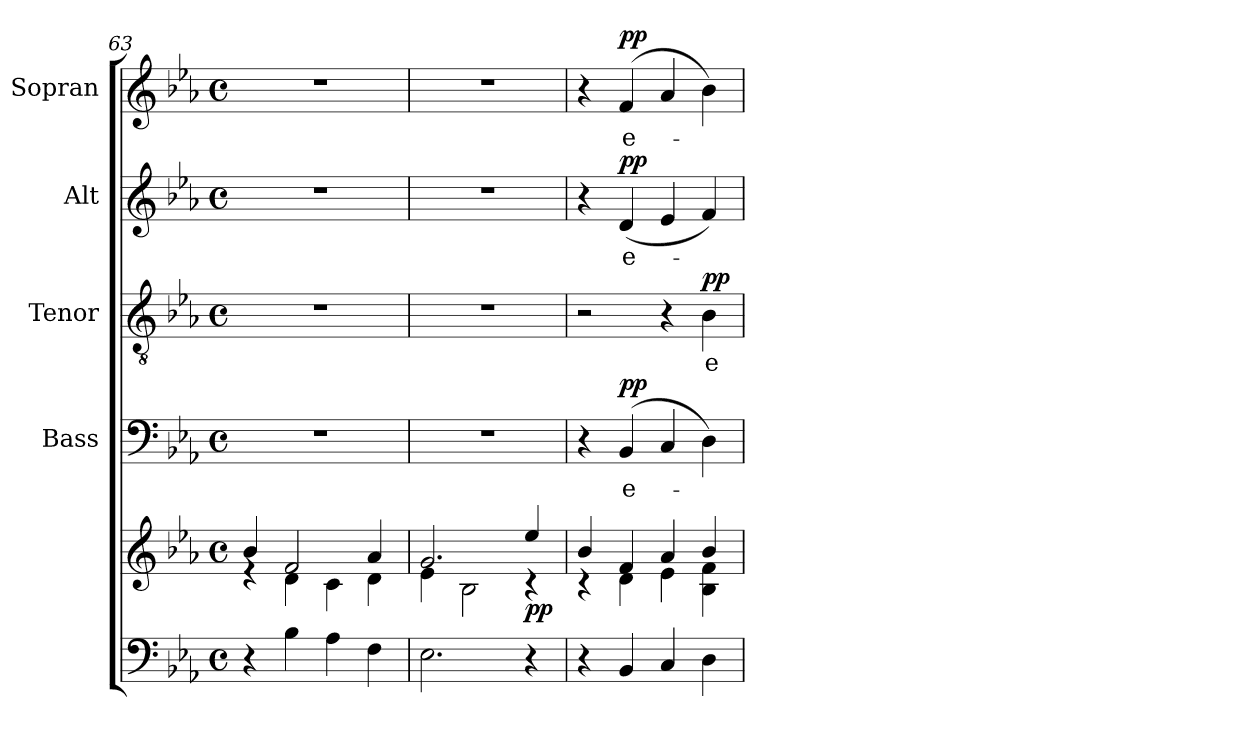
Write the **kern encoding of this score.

**kern	**kern	**dynam	**kern	**text	**dynam	**kern	**text	**dynam	**kern	**text	**dynam	**kern	**text	**dynam
*part5	*part5	*part5	*part4	*part4	*part4	*part3	*part3	*part3	*part2	*part2	*part2	*part1	*part1	*part1
*staff6	*staff5	*staff5/6	*staff4	*staff4	*staff4	*staff3	*staff3	*staff3	*staff2	*staff2	*staff2	*staff1	*staff1	*staff1
*	*	*	*I"Bass	*	*	*I"Tenor	*	*	*I"Alt	*	*	*I"Sopran	*	*
*	*	*	*I'B.	*	*	*I'T.	*	*	*I'A.	*	*	*I'S.	*	*
*clefF4	*clefG2	*	*clefF4	*	*	*clefGv2	*	*	*clefG2	*	*	*clefG2	*	*
*k[b-e-a-]	*k[b-e-a-]	*	*k[b-e-a-]	*	*	*k[b-e-a-]	*	*	*k[b-e-a-]	*	*	*k[b-e-a-]	*	*
*E-:	*E-:	*	*E-:	*	*	*E-:	*	*	*E-:	*	*	*E-:	*	*
*M4/4	*M4/4	*	*M4/4	*	*	*M4/4	*	*	*M4/4	*	*	*M4/4	*	*
*met(c)	*met(c)	*	*met(c)	*	*	*met(c)	*	*	*met(c)	*	*	*met(c)	*	*
=63	=63	=63	=63	=63	=63	=63	=63	=63	=63	=63	=63	=63	=63	=63
*	*^	*	*	*	*	*	*	*	*	*	*	*	*	*
4r	4b-/	4rd	.	1r	.	.	1r	.	.	1r	.	.	1r	.	.
4B-\	2f/	4d\	.	.	.	.	.	.	.	.	.	.	.	.	.
4A-\	.	4c\	.	.	.	.	.	.	.	.	.	.	.	.	.
4F\	4a-/	4d\	.	.	.	.	.	.	.	.	.	.	.	.	.
=64	=64	=64	=64	=64	=64	=64	=64	=64	=64	=64	=64	=64	=64	=64	=64
2.E-\	2.g/	4e-\	.	1r	.	.	1r	.	.	1r	.	.	1r	.	.
.	.	2B-\	.	.	.	.	.	.	.	.	.	.	.	.	.
!	!	!	!LO:DY:b	!	!	!	!	!	!	!	!	!	!	!	!
4r	4ee-/	4rc	pp	.	.	.	.	.	.	.	.	.	.	.	.
=65	=65	=65	=65	=65	=65	=65	=65	=65	=65	=65	=65	=65	=65	=65	=65
4r	4b-/	4rc	.	4r	.	.	2r	.	.	4r	.	.	4r	.	.
!	!	!	!	!	!LO:LY:b	!LO:DY:a	!	!	!	!	!LO:LY:b	!LO:DY:a	!	!LO:LY:b	!LO:DY:a
4BB-/	4f/	4d\	.	(4BB-/	e-	pp	.	.	.	(<4d/	e-	pp	(4f/	e-	pp
4C/	4a-/	4e-\	.	4C/	.	.	4r	.	.	4e-/	.	.	4a-/	.	.
!	!	!	!	!	!	!	!	!LO:LY:b	!LO:DY:a	!	!	!	!	!	!
4D\	4b-/	4B-\ 4f\	.	4D\)	.	.	4B-\	e-	pp	4f/)	.	.	4b-\)	.	.
*	*v	*v	*	*	*	*	*	*	*	*	*	*	*	*	*
=	=	=	=	=	=	=	=	=	=	=	=	=	=	=
*-	*-	*-	*-	*-	*-	*-	*-	*-	*-	*-	*-	*-	*-	*-
